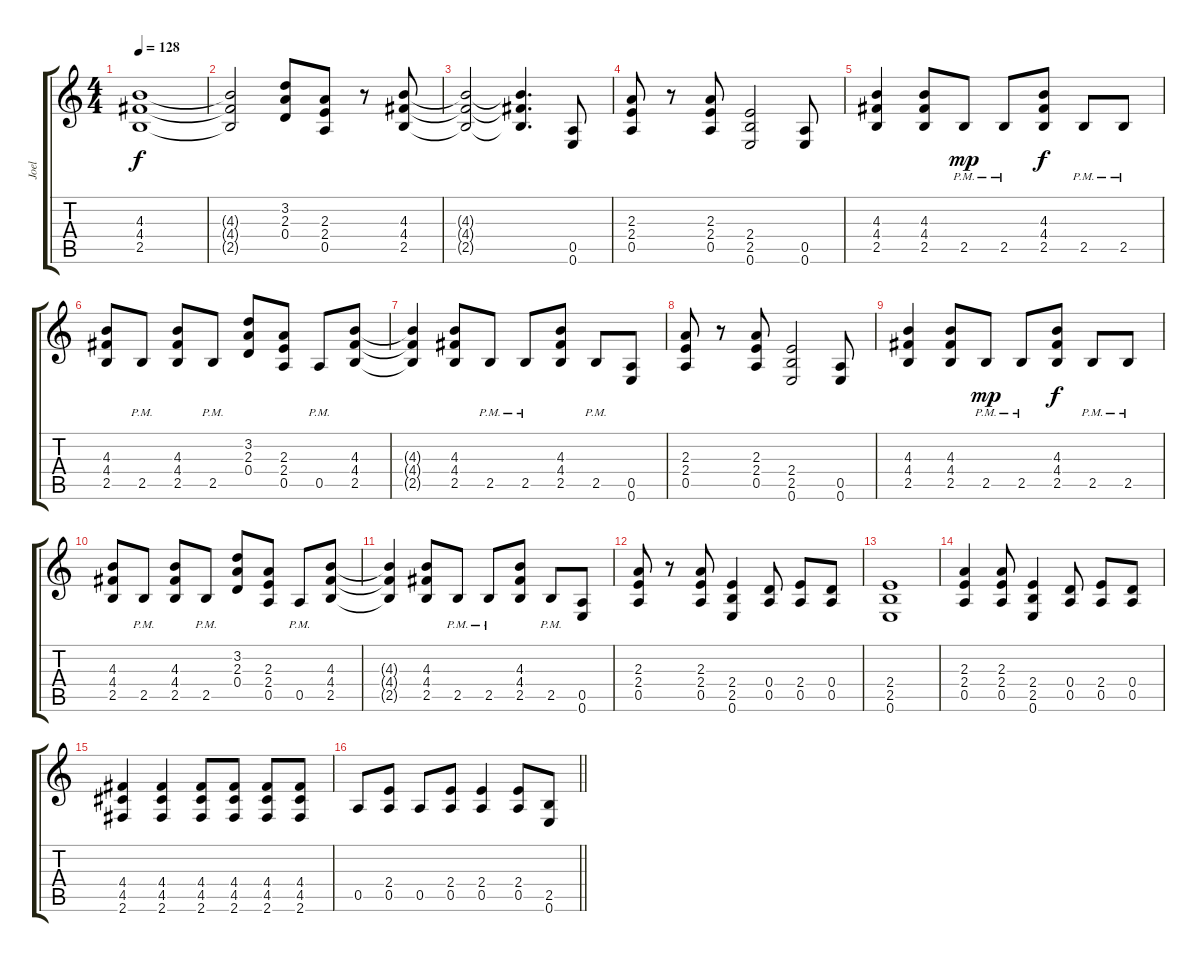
\track ("Joel" "Joel") {instrument overdrivenguitar}
\staff {score tabs}
\tuning (E4 B3 G3 D3 A2 E2) {hide}
\ts (4 4)
\tempo 128
\clef g2
\ks c
(4.3 4.4 2.5).1{dy f} |
(4.3{t} 4.4{t} 2.5{t}).2 (3.2 2.3 0.4).8 (2.3 2.4 0.5).8 r.8 (4.3 4.4 2.5).8 |
(4.3{t} 4.4{t} 2.5{t}).2 (4.3{t} 4.4{t} 2.5{t}).4{d} (0.5 0.6).8 |
(2.3 2.4 0.5).8 r.8 (2.3 2.4 0.5).8 (2.4 2.5 0.6).2 (0.5 0.6).8 |
(4.3 4.4 2.5).4 (4.3 4.4 2.5).8 2.5{pm}.8{dy mp} 2.5{pm}.8 (4.3 4.4 2.5).8{dy f} 2.5{pm}.8 2.5{pm}.8 |
(4.3 4.4 2.5).8 2.5{pm}.8 (4.3 4.4 2.5).8 2.5{pm}.8 (3.2 2.3 0.4).8 (2.3 2.4 0.5).8 0.5{pm}.8 (4.3 4.4 2.5).8 |
(4.3{t} 4.4{t} 2.5{t}).4 (4.3 4.4 2.5).8 2.5{pm}.8 2.5{pm}.8 (4.3 4.4 2.5).8 2.5{pm}.8 (0.5 0.6).8 |
(2.3 2.4 0.5).8 r.8 (2.3 2.4 0.5).8 (2.4 2.5 0.6).2 (0.5 0.6).8 |
(4.3 4.4 2.5).4 (4.3 4.4 2.5).8 2.5{pm}.8{dy mp} 2.5{pm}.8 (4.3 4.4 2.5).8{dy f} 2.5{pm}.8 2.5{pm}.8 |
(4.3 4.4 2.5).8 2.5{pm}.8 (4.3 4.4 2.5).8 2.5{pm}.8 (3.2 2.3 0.4).8 (2.3 2.4 0.5).8 0.5{pm}.8 (4.3 4.4 2.5).8 |
(4.3{t} 4.4{t} 2.5{t}).4 (4.3 4.4 2.5).8 2.5{pm}.8 2.5{pm}.8 (4.3 4.4 2.5).8 2.5{pm}.8 (0.5 0.6).8 |
(2.3 2.4 0.5).8 r.8 (2.3 2.4 0.5).8 (2.4 2.5 0.6).4 (0.4 0.5).8 (2.4 0.5).8 (0.4 0.5).8 |
(2.4 2.5 0.6).1 |
(2.3 2.4 0.5).4 (2.3 2.4 0.5).8 (2.4 2.5 0.6).4 (0.4 0.5).8 (2.4 0.5).8 (0.4 0.5).8 |
(4.4 4.5 2.6).4 (4.4 4.5 2.6).4 (4.4 4.5 2.6).8 (4.4 4.5 2.6).8 (4.4 4.5 2.6).8 (4.4 4.5 2.6).8 |
\barLineRight lightlight
0.5.8 (2.4 0.5).8 0.5.8 (2.4 0.5).8 (2.4 0.5).4 (2.4 0.5).8 (2.5 0.6).8
